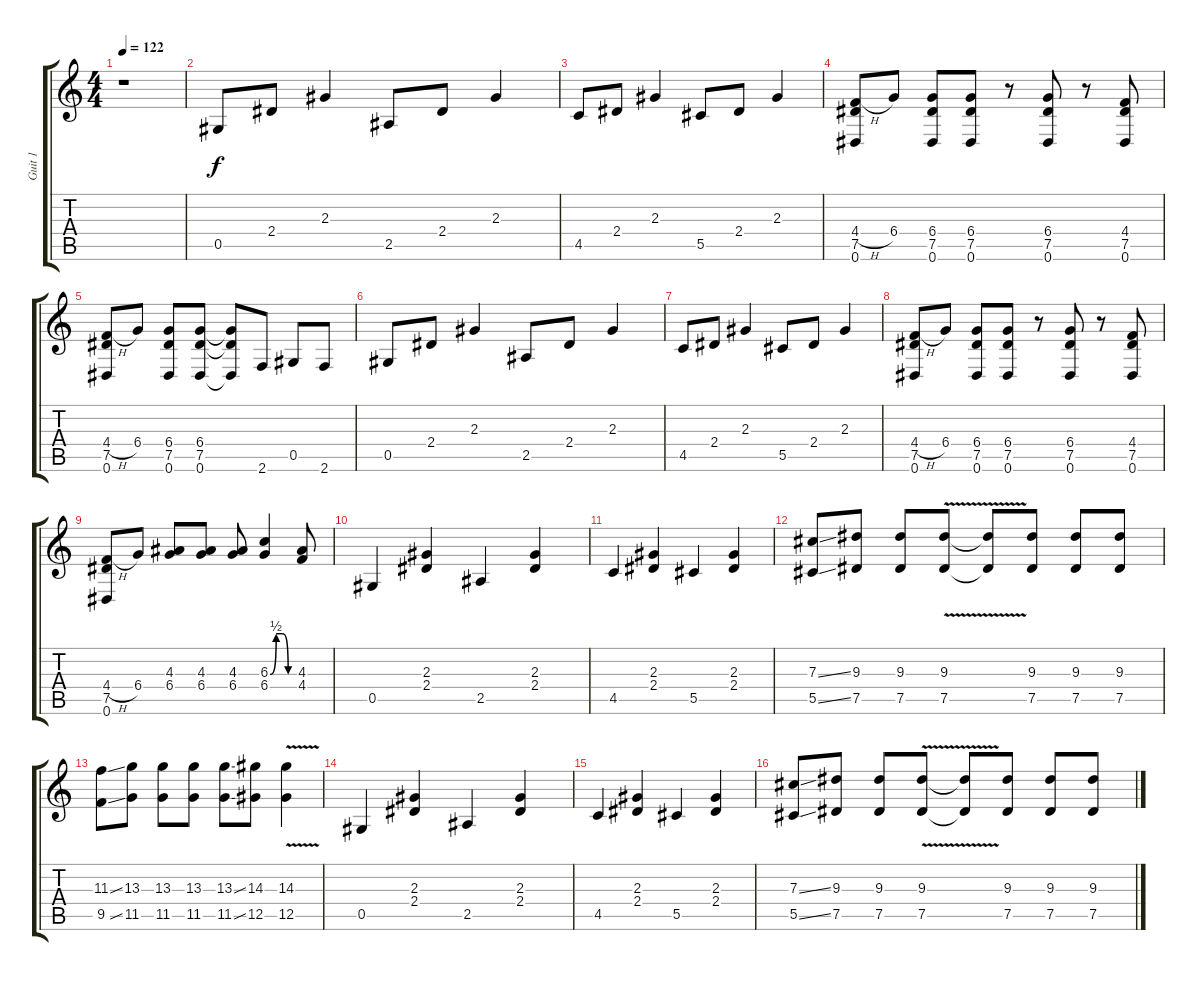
\track ("Guit 1" "Guit 1") {instrument distortionguitar}
\staff {score tabs}
\tuning (Eb4 Bb3 Gb3 Db3 Ab2 Eb2) {hide}
\ts (4 4)
\tempo 122
\clef g2
\ks c
r.1{dy f} |
0.5.8 2.4.8 2.3.4 2.5.8 2.4.8 2.3.4 |
4.5.8 2.4.8 2.3.4 5.5.8 2.4.8 2.3.4 |
(4.4{h} 7.5 0.6).8 6.4.8 (6.4 7.5 0.6).8 (6.4 7.5 0.6).8 r.8 (6.4 7.5 0.6).8 r.8 (4.4 7.5 0.6).8 |
(4.4{h} 7.5 0.6).8 6.4.8 (6.4 7.5 0.6).8 (6.4 7.5 0.6).8 (6.4{t} 7.5{t} 0.6{t}).8 2.6.8 0.5.8 2.6.8 |
0.5.8 2.4.8 2.3.4 2.5.8 2.4.8 2.3.4 |
4.5.8 2.4.8 2.3.4 5.5.8 2.4.8 2.3.4 |
(4.4{h} 7.5 0.6).8 6.4.8 (6.4 7.5 0.6).8 (6.4 7.5 0.6).8 r.8 (6.4 7.5 0.6).8 r.8 (4.4 7.5 0.6).8 |
(4.4{h} 7.5 0.6).8 6.4.8 (4.3 6.4).8 (4.3 6.4).8 (4.3 6.4).8 (6.3{be (custom 0 0 15 2 30 2 45 0 60 0)} 6.4).4 (4.3 4.4).8 |
0.5.4 (2.3 2.4).4 2.5.4 (2.3 2.4).4 |
4.5.4 (2.3 2.4).4 5.5.4 (2.3 2.4).4 |
(7.3{ss} 5.5{ss}).8 (9.3 7.5).8 (9.3 7.5).8 (9.3{v} 7.5{v}).8 (9.3{t} 7.5{t}).8 (9.3 7.5).8 (9.3 7.5).8 (9.3 7.5).8 |
(11.3{ss} 9.5{ss}).8 (13.3 11.5).8 (13.3 11.5).8 (13.3 11.5).8 (13.3{ss} 11.5{ss}).8 (14.3 12.5).8 (14.3{v} 12.5{v}).4 |
0.5.4 (2.3 2.4).4 2.5.4 (2.3 2.4).4 |
4.5.4 (2.3 2.4).4 5.5.4 (2.3 2.4).4 |
(7.3{ss} 5.5{ss}).8 (9.3 7.5).8 (9.3 7.5).8 (9.3{v} 7.5{v}).8 (9.3{t} 7.5{t}).8 (9.3 7.5).8 (9.3 7.5).8 (9.3 7.5).8
